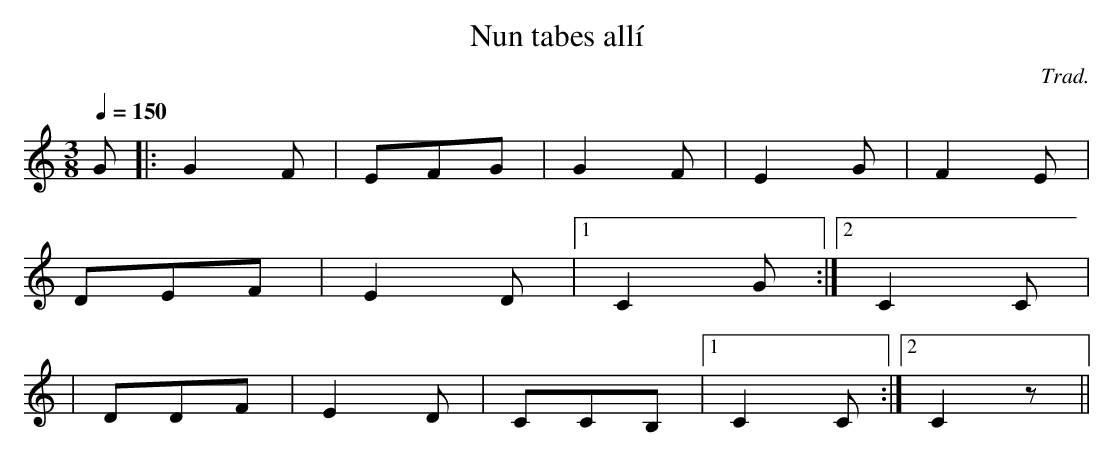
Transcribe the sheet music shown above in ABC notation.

X:1
T:Nun tabes allí
C:Trad.
M:3/8
L:1/8
Q:1/4=150
K:C
G|: G2 F|EFG|G2 F|E2 G|F2 E|
DEF|E2 D|[1 C2 G :|[2 C2 C|
|DDF|E2 D|CCB,|[1 C2 C:|[2 C2 z||
